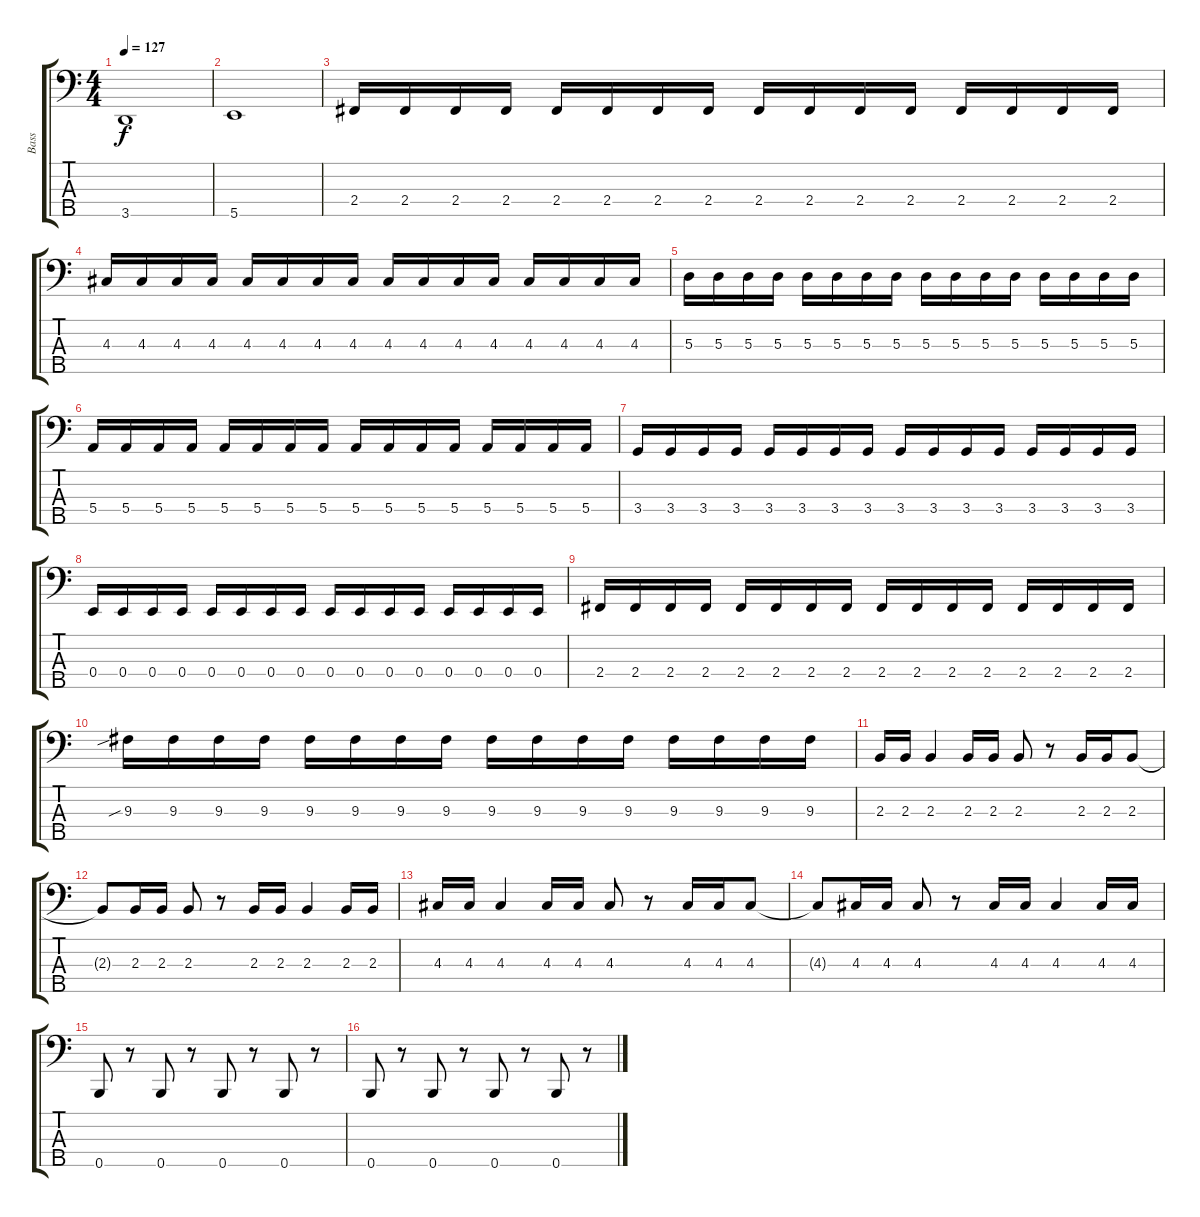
\track ("Bass" "Bass") {instrument electricbassfinger}
\staff {score tabs}
\tuning (G2 D2 A1 E1 B0) {hide}
\ts (4 4)
\tempo 127
\clef f4
\ks c
3.5.1{dy f} |
5.5.1 |
2.4.16 2.4.16 2.4.16 2.4.16 2.4.16 2.4.16 2.4.16 2.4.16 2.4.16 2.4.16 2.4.16 2.4.16 2.4.16 2.4.16 2.4.16 2.4.16 |
4.3.16 4.3.16 4.3.16 4.3.16 4.3.16 4.3.16 4.3.16 4.3.16 4.3.16 4.3.16 4.3.16 4.3.16 4.3.16 4.3.16 4.3.16 4.3.16 |
5.3.16 5.3.16 5.3.16 5.3.16 5.3.16 5.3.16 5.3.16 5.3.16 5.3.16 5.3.16 5.3.16 5.3.16 5.3.16 5.3.16 5.3.16 5.3.16 |
5.4.16 5.4.16 5.4.16 5.4.16 5.4.16 5.4.16 5.4.16 5.4.16 5.4.16 5.4.16 5.4.16 5.4.16 5.4.16 5.4.16 5.4.16 5.4.16 |
3.4.16 3.4.16 3.4.16 3.4.16 3.4.16 3.4.16 3.4.16 3.4.16 3.4.16 3.4.16 3.4.16 3.4.16 3.4.16 3.4.16 3.4.16 3.4.16 |
0.4.16 0.4.16 0.4.16 0.4.16 0.4.16 0.4.16 0.4.16 0.4.16 0.4.16 0.4.16 0.4.16 0.4.16 0.4.16 0.4.16 0.4.16 0.4.16 |
2.4.16 2.4.16 2.4.16 2.4.16 2.4.16 2.4.16 2.4.16 2.4.16 2.4.16 2.4.16 2.4.16 2.4.16 2.4.16 2.4.16 2.4.16 2.4.16 |
9.3{sib}.16 9.3.16 9.3.16 9.3.16 9.3.16 9.3.16 9.3.16 9.3.16 9.3.16 9.3.16 9.3.16 9.3.16 9.3.16 9.3.16 9.3.16 9.3.16 |
2.3.16 2.3.16 2.3.4 2.3.16 2.3.16 2.3.8 r.8 2.3.16 2.3.16 2.3.8 |
2.3{t}.8 2.3.16 2.3.16 2.3.8 r.8 2.3.16 2.3.16 2.3.4 2.3.16 2.3.16 |
4.3.16 4.3.16 4.3.4 4.3.16 4.3.16 4.3.8 r.8 4.3.16 4.3.16 4.3.8 |
4.3{t}.8 4.3.16 4.3.16 4.3.8 r.8 4.3.16 4.3.16 4.3.4 4.3.16 4.3.16 |
0.5.8 r.8 0.5.8 r.8 0.5.8 r.8 0.5.8 r.8 |
0.5.8 r.8 0.5.8 r.8 0.5.8 r.8 0.5.8 r.8
